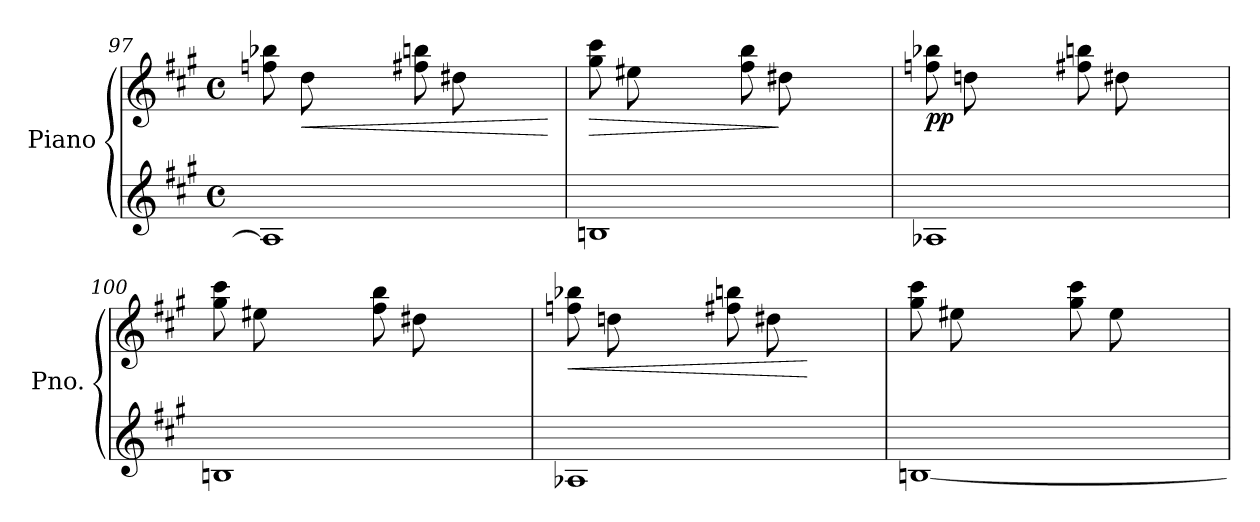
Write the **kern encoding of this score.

**kern	**kern	**dynam
*part1	*part1	*part1
*staff2	*staff1	*staff1/2
*I"Piano	*	*
*I'Pno.	*	*
*clefG2	*clefG2	*
*k[f#c#g#]	*k[f#c#g#]	*
*M4/4	*M4/4	*
*met(c)	*met(c)	*
=97	=97	=97
*^	*	*
4ryy	1A-]	(>8ffn\ 8bb-X\L	.
!	!	!	!LO:HP:b
.	.	8dd\	<
8d/ 8fn/	.	4ryy	.
8b-X/J	.	.	.
4ryy	.	8ff#X\ 8bbn\L	.
.	.	8dd#X\	.
8d#X/ 8f#X/	.	4ryy	.
8bn/J	.	.	.
*v	*v	*	*
.	.	[
=98	=98	=98
*^	*	*
!	!	!	!LO:HP:b
4ryy	1Bn	8gg#\ 8ccc#\L	>
.	.	8ee#X\	.
8e#X/ 8g#/	.	4ryy	.
8cc#/J	.	.	.
4ryy	.	8ff#\ 8bb\L	.
.	.	8dd#X\	]
8d#X/ 8f#/)	.	4ryy	.
8b/J	.	.	.
=99	=99	=99	=99
!	!	!	!LO:DY:b
4ryy	1A-X	(>8ffn\ 8bb-X\L	pp
.	.	8ddn\	.
8dn/ 8fn/	.	4ryy	.
8b-X/J)	.	.	.
4ryy	.	(>8ff#X\ 8bbn\L	.
.	.	8dd#X\	.
8d#X/ 8f#X/	.	4ryy	.
8bn/J)	.	.	.
!!LO:LB:g=z
=100	=100	=100	=100
4ryy	1Bn	(>8gg#\ 8ccc#\L	.
.	.	8ee#X\	.
8e#X/ 8g#/	.	4ryy	.
8cc#/J)	.	.	.
4ryy	.	(>8ff#\ 8bb\L	.
.	.	8dd#X\	.
8d#X/ 8f#/	.	4ryy	.
8b/J)	.	.	.
=101	=101	=101	=101
!	!	!	!LO:HP:b
4ryy	1A-X	(>8ffn\ 8bb-X\L	<
.	.	8ddn\	.
8dn/ 8fn/	.	4ryy	.
8b-X/J)	.	.	.
4ryy	.	(>8ff#X\ 8bbn\L	.
.	.	8dd#X\	.
8d#X/ 8f#X/	.	4ryy	[
8bn/J)	.	.	.
=102	=102	=102	=102
4ryy	[1Bn	(>8gg#\ 8ccc#\L	.
.	.	8ee#X\	.
8e#X/ 8g#/	.	4ryy	.
8cc#/J)	.	.	.
4ryy	.	(>8gg#\ 8ccc#\L	.
.	.	8ee#\	.
8e#/ 8g#/	.	4ryy	.
8cc#/J)	.	.	.
*v	*v	*	*
=	=	=
*-	*-	*-
